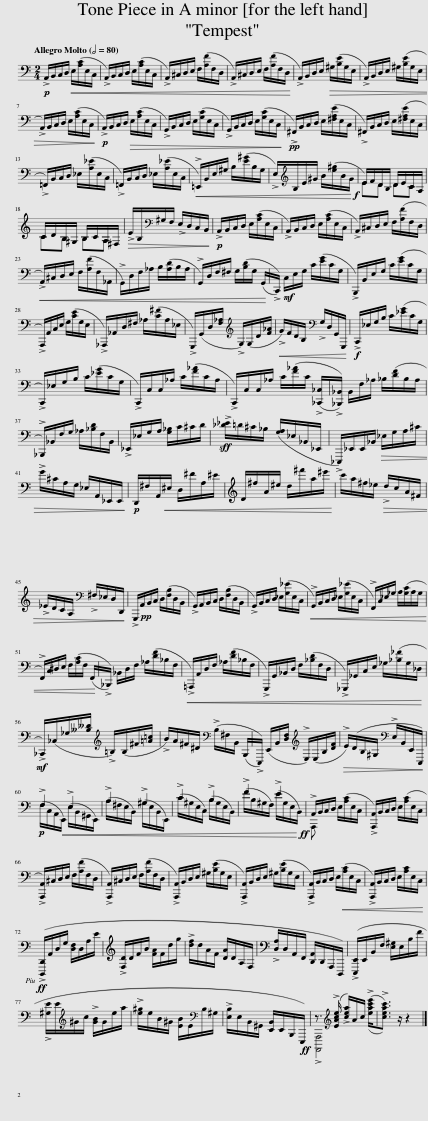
X:1
%%score ( 1 2 )
L:1/8
Q:1/2=80
M:2/4
I:linebreak $
K:C
V:1 bass
V:2 bass
V:1
!p! !>!A,,/B,,/C,/D,/!<(! E,/([A,C]/E,/C,/ | !>!A,,/)B,,/C,/D,/ E,/([A,C]/E,/C,/ | !>!A,,/)^C,/D,/E,/ F,/([A,F]/F,/D,/ | !>!A,,/)^C,/D,/E,/ F,/([A,F]/F,/D,/!<)! |!mf! !>!A,,/)B,,/D,/E,/!>(! ^G,/([B,E]/G,/E,/ | %5
 !>!A,,/)B,,/D,/E,/ ^G,/([B,E]/G,/E,/ |$ !>!A,,/)B,,/C,/D,/ E,/([A,C]/E,/C,/!>)! |!p! !>!A,,/)B,,/C,/D,/!>(! E,/([A,C]/E,/C,/ | !>!G,,/)B,,/C,/D,/ E,/([G,C]/E,/C,/ | !>!G,,/)B,,/C,/D,/ E,/([G,C]/E,/C,/!>)! | %10
!pp! !>!^F,,/)B,,/C,/D,/ E,/([^F,A,E]/E,/C,/ | !>!^F,,/)B,,/C,/D,/ E,/([^F,A,E]/E,/C,/ |$ !>!=F,,/)B,,/C,/D,/ _E,/([A,_E]/E,/C,/ | !>!=F,,/)B,,/C,/D,/ _E,/([A,_E]/E,/C,/ |!<(!!ped! !>!=E,,/)B,,/E,/^G,/ B,/([E^G]/B,/G,/ | %15
 !>!E,/)[K:treble]B,/E/^G/ B/([e^g]/B/G/!<)!!ped-up! |!f! E/)F/D/B,/ !>!D/E/!>!C/A,/ |$ !>!C/D/!>!B,/^G,/ !>!B,/C/!>!A,/^F,/ |!>(! !>!E/B,/[K:bass]^G,/F,/ !>!E,/D,/C,/B,,/!>)! |!p! !>!A,,/B,,/C,/D,/ E,/([A,C]/E,/C,/ | %20
 !>!A,,/)B,,/C,/D,/ E,/([A,C]/E,/C,/ | !>!A,,/)^C,/D,/E,/ F,/([A,F]/F,/D,/ |$!<(! !>!A,,/)^C,/D,/E,/ F,/([A,F]/F,/_A,,/ | !>!G,,/)D,/F,/_A,/ B,/([A,D]/B,/A,/ | !>!G,,/)D,/F,/^F,/ G,/([B,D]/G,/ (G,,/!<)! | %25
!ped!!>!C,,/))!mf! C,/E,/G,/ C/([EG]/C/G,/!ped-up! |!ped! !>!B,,,/)B,,/E,/G,/ C/([EG]/C/G,/!ped-up! |$!ped! !>!A,,,/)A,,/C,/E,/ G,/([CE]/G,/E,/!ped-up! |!ped! !>!_A,,,/)_A,,/D,/^F,/ _A,/([C^F]/A,/_E,/!ped-up! |!ped! !>!G,,,/)(G,,/D,/!ped-up![F,_A,]/[K:treble]!ped! !>!G,/)(G,/D/!ped-up![F_A]/ | %30
!<(!!ped! !>!G/)F/D/B,/[K:bass] !>!G,/D,/G,,/G,,,/!<)!!ped-up! |!f!!ped! !>!C,,/_E,/G,/B,/ C/([_EG]/C/G,/!ped-up! |$!ped! !>!C,,/)_E,/G,/B,/ C/([_EG]/C/G,/!ped-up! |!ped! !>!C,,/)C,/C,/_A,/ C/([F_A]/C/A,/!ped-up! |!ped! !>!C,,/)C,/C,/_A,/ C/([F_A]/C/!ped-up! (!>![_C,,_C,]/ | %35
!ped!!>![_B,,,_B,,]/)) B,,/F,/_A,/ _B,/([DF]/B,/A,/!ped-up! |$!ped! !>!_B,,,/)_B,,/F,/G,/ _A,/[_B,D]/F,/B,,/!ped-up! |!ped! !>!_E,,/_E,/G,/A,/ [G,_B,]/C/^C/D/ | !>![_D_E]/=D/^C/_B,/ ([G,A,]/_E,/_B,,/_E,,/!ped-up! |!ped! !>!_E,,,/)_E,,/E,,/_B,,/!>(! _E,/G,/A,/^C/ |$ %40
 !>!G/^C/A,/G,/ _E,/A,,/_E,,/E,,/!ped-up!!>)! |!p!!ped! D,,/^F,/!<(!A,,/^E,/!ped-up!!ped! D,/^F/A,/^E/!ped-up! |!ped! D/^f/A/^e/!ped-up!!ped! d/^f'/a/^e'/!<)!!ped-up! |!f!!ped! !>!c'/a/^f/_e/!>(! !>!d/c/A/^F/!ped-up! |$!ped! !>!_E/D/C/A,/[K:bass] !>!^F,/_E,/D,/D,,/!>)!!ped-up! | %45
 !>!G,,,/!pp!A,,/B,,/C,/ D,/([F,B,]/D,/B,,/ | !>!G,,/)A,,/B,,/C,/ D,/([F,B,]/D,/B,,/ | !>!G,,/)B,,/C,/D,/ _E,/([G,_E]/E,/C,/ |!<(! !>!G,,/)B,,/C,/D,/ _E,/([G,_E]/E,/C,/ | !>!F,,/)C,/_E,/_G,/ A,/([G,C]/A,/G,/ |$ %50
 !>!F,,/)C,/^D,/E,/ F,/([A,C]/F,/ (F,,/!<)! |!mp!!ped!!>!_B,,,/)) _B,,/D,/F,/ _A,/([DF]/_B,/F,/!ped-up! |!ped!!<(! !>!=A,,,/)A,,/D,/F,/ _A,/([DF]/_B,/F,/!ped-up! |!ped! !>!G,,,/)G,,/_B,,/D,/ F,/([_B,D]/F,/D,/!ped-up! |!ped! !>!_G,,,/)_G,,/C,/E,/ _G,/([_B,_F]/G,/_D,/!<)!!ped-up! |$ %55
!mf!!ped! !>!_C,,/)(_C,/_G,/[__B,__D]/[K:treble] !>!=B,/)(B,/^F/[=A=c]/!ped-up! |!ped! !>!B/)A/^F/^D/[K:bass] (!>!B,/^F,/B,,/ (B,,,/!ped-up! |!ped!!>!E,,,/)) (E,,/B,,/[D,F,]/[K:treble] !>!E,/)(E,/B,/[DF]/ |!>(! !>!E/)(D/B,/^G,/[K:bass] !>!E,/B,,/E,,/E,,,/)!ped-up!!>)! |$!p! (F,/C,/A,,/E,,/)!<(! (E,/B,,/^G,,/E,,/) | %60
 (A,/^F,/E,/B,,/) (^G,/E,/B,,/E,,/) | (C/^G,/E,/C,/) (B,/G,/E,/B,,/) | (F/B,/^G,/F,/) (E/G,/E,/B,,/)!<)! |!ff! !>!A,,/B,,/C,/D,/ E,/([A,C]/E,/C,/ | !>![A,,,A,,]/)B,,/C,/D,/ E,/([A,C]/E,/C,/ |$ %65
 !>![A,,,A,,]/)^C,/D,/E,/ F,/([A,F]/F,/D,/ | !>![A,,,A,,]/)^C,/D,/E,/ F,/([A,F]/F,/D,/ | !>![A,,,A,,]/)B,,/D,/E,/ ^G,/([B,E]/G,/E,/ | !>![A,,,A,,]/)B,,/D,/E,/ ^G,/([B,E]/G,/E,/ | !>![A,,,A,,]/)B,,/C,/D,/ E,/!<(!([A,C]/E,/C,/ | %70
 !>![A,,,A,,]/)B,,/C,/D,/ E,/[A,C]/E,/C,/!<)! |$!ff!!ped! (!>![D,,,D,,]/A,,/D,/G,/ [D,F,]/D,/A,/E/ | !>![F,D]/D/F/B/ [FA]/F/d/g/!ped-up! |!ped! !>![df]/d/A/F/ [DA]/D/A,/F,/ | !>![D,A,]/D,/!ped-up!A,,/F,,/ [D,,A,,]/D,,/A,,,/D,,,/) | %75
!ped! (!>![E,,,E,,]/E,,/B,,/F,/ [E,^G,]/E,/B,/F/ |$ !>![^G,E]/E/[K:treble]^G/c/ !>![GB]/G/e/a/!ped-up! |!ped! !>![e^g]/e/B/^G/ [EB]/E/[K:bass]B,/^G,/ | !>![E,B,]/!ped-up!E,/B,,/^G,,/ [E,,B,,]/E,,/B,,,/E,,,/) |!ff!!ped! z3/2[K:treble] (!>![EAce]/ !>![cea]/)A/c/ ((!>![eac'e']/ | %80
!>![ceac']3/2)) z/!ped-up! z2 |] %81
V:2
 x4 | x4 | x4 | x4 | x4 | %5
 x4 |$ x4 | x4 | x4 | x4 | %10
 x4 | x4 |$ x4 | x4 | x4 | %15
 x/[K:treble] x7/2 | ED DC |$ CB, B,!>!A, | x[K:bass] x3 | x4 | %20
 x4 | x4 |$ x4 | x4 | x4 | %25
 x4 | x4 |$ x4 | x4 | x2[K:treble] x2 | %30
 x2[K:bass] x2 | x4 |$ x4 | x4 | x4 | %35
 x4 |$ x4 | x4 | x4 | x4 |$ %40
 x4 | x4 | x4 | x4 |$ x2[K:bass] x2 | %45
 x4 | x4 | x4 | x4 | x4 |$ %50
 x4 | x4 | x4 | x4 | x4 |$ %55
 x2[K:treble] x2 | x2[K:bass] x2 | x2[K:treble] x2 | x2[K:bass] x2 |$ !>!F,2 !>!E,2 | %60
 !>!A,2 !>!^G,2 | !>!C2 !>!B,2 | !>!F2 !>!E2 | A,,, x3 | x4 |$ %65
 x4 | x4 | x4 | x4 | x4 | %70
 x4 |$ x4 | x4 | x4 | x4 | %75
 x4 |$ x[K:treble] x3 | x3[K:bass] x | x4 | !>![A,,,,A,,,]4[K:treble] | %80
 x4 |] %81
